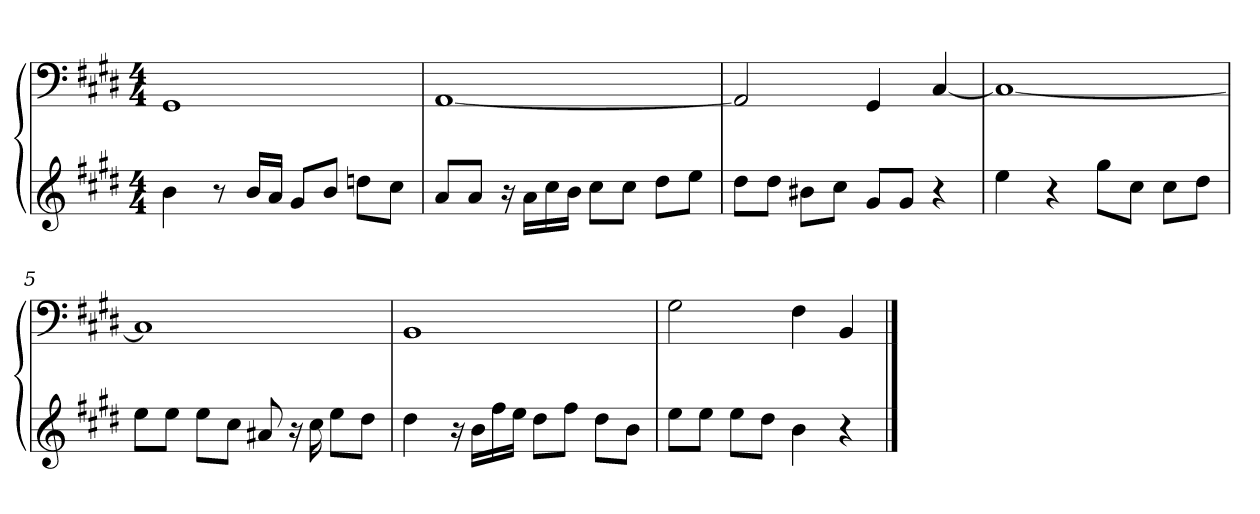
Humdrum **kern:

**kern	**kern
*part1	*part1
*staff2	*staff1
*	*clefF4
*k[f#c#g#d#]	*k[f#c#g#d#]
*c#:	*c#:
*M4/4	*M4/4
=1	=1
4b	1GG#
8r	.
16bLL	.
16aJJ	.
8g#L	.
8bJ	.
8ddnL	.
8cc#J	.
=2	=2
8aL	[1AA
8aJ	.
16r	.
16aLL	.
16cc#	.
16bJJ	.
8cc#L	.
8cc#J	.
8dd#L	.
8eeJ	.
=3	=3
8dd#L	2AA]
8dd#J	.
8b#XL	.
8cc#J	.
8g#L	4GG#
8g#J	.
4r	[4C#
=4	=4
4ee	1C#_
4r	.
8gg#L	.
8cc#J	.
8cc#L	.
8dd#J	.
=5	=5
8eeL	1C#]
8eeJ	.
8eeL	.
8cc#J	.
8a#X	.
16r	.
16cc#	.
8eeL	.
8dd#J	.
=6	=6
4dd#	1BB
16r	.
16bLL	.
16ff#	.
16eeJJ	.
8dd#L	.
8ff#J	.
8dd#L	.
8bJ	.
=7	=7
8eeL	2G#
8eeJ	.
8eeL	.
8dd#J	.
4b	4F#
4r	4BB
==	==
*-	*-
